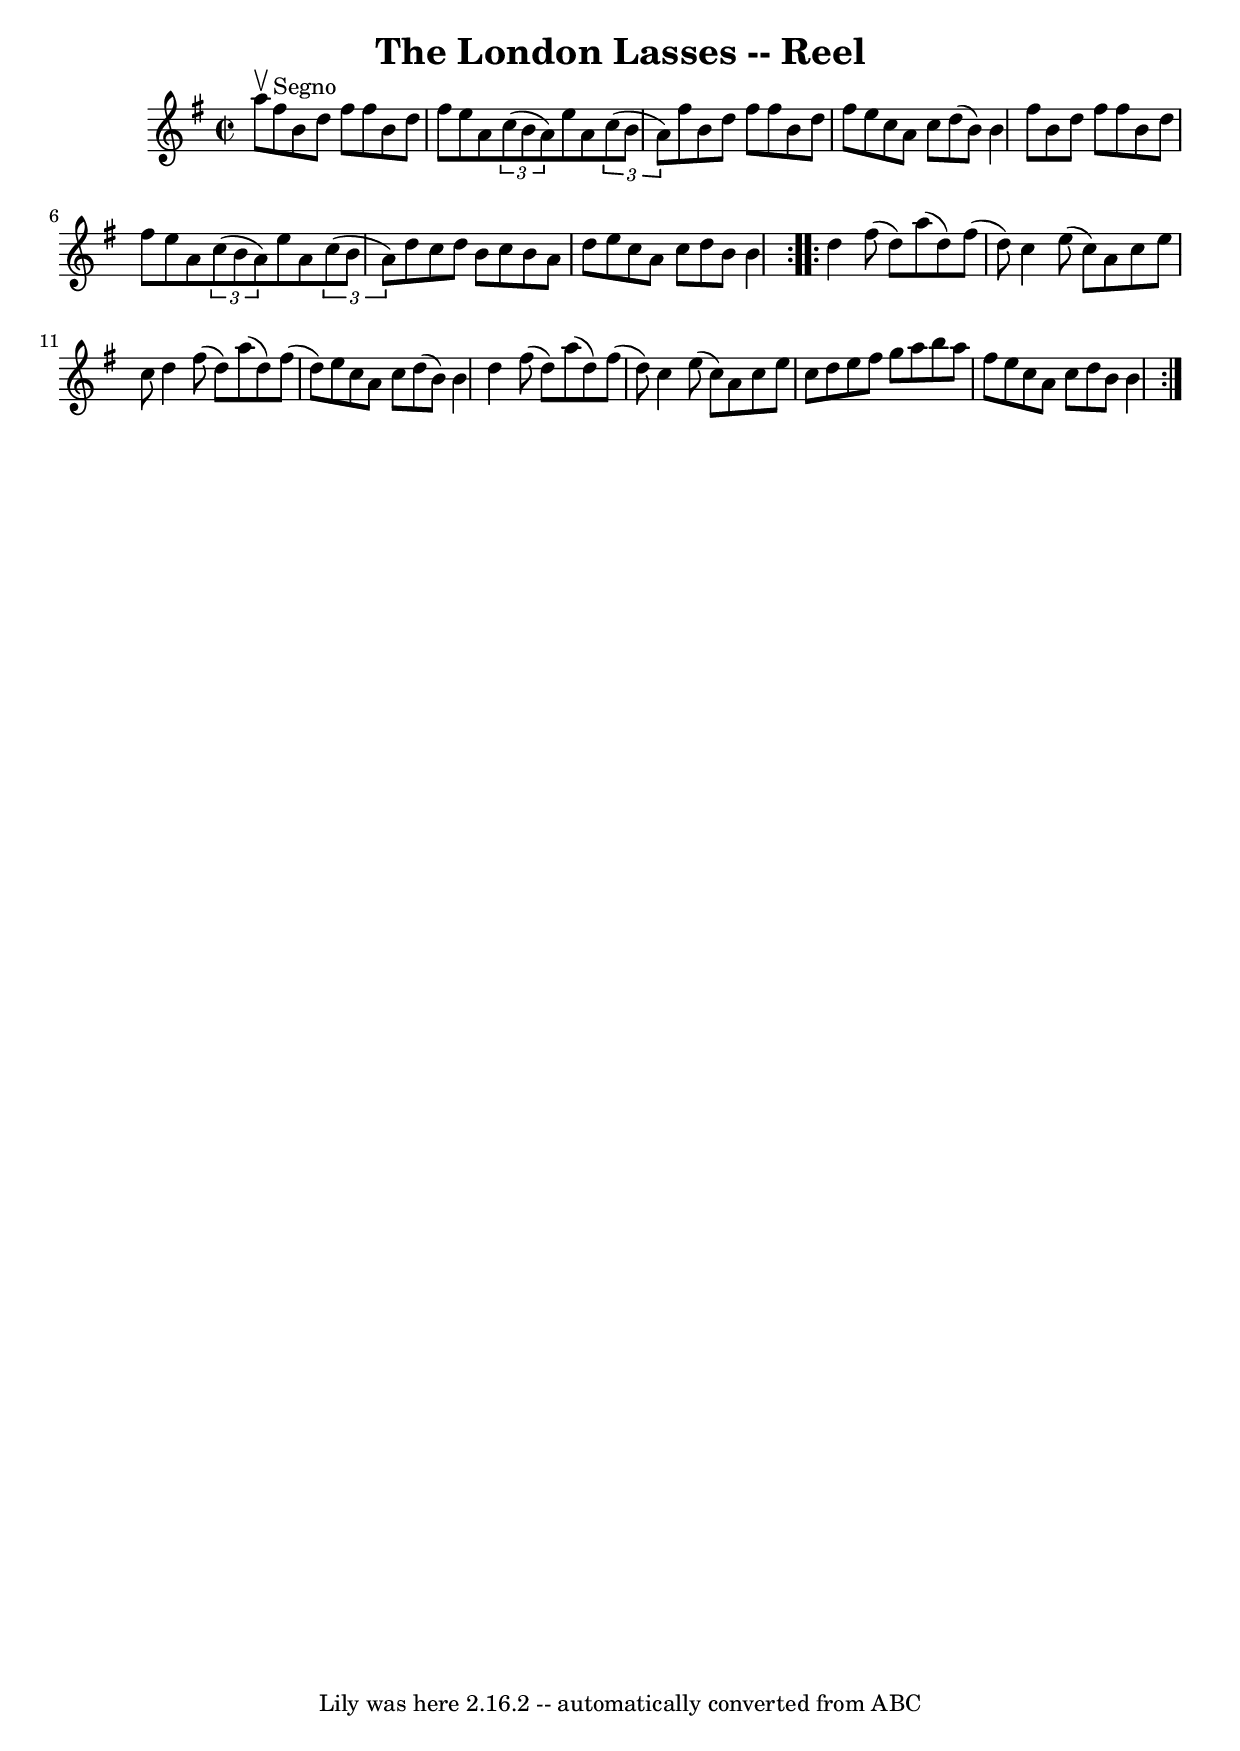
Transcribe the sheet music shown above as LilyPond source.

\version "2.16.2"
\include "Mammoth.ily"
\header {
  %% book = "Ryan's Mammoth Collection"
  crossRefNumber = "1"
  footnotes = "\\\\213\\\\This sounds better with 2 sharps (one in the book)"
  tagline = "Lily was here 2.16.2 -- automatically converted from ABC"
  title = "The London Lasses -- Reel"

}
voicedefault =  {



  \repeat volta 2 {

    \override Staff.TimeSignature #'style = #'C
    \time 2/2 
    \key b \phrygian
    a''8^\upbow   |
    fis''8^"Segno" b'8 
    d''8 fis''8 fis''8 b'8 d''8 fis''8    |
    e''8 a'8  
    \times 2/3 { c''8 (b'8 a'8) 
	       } e''8 a'8    \times 2/3 {   
		 c''8 (b'8 a'8) 
	       }   |
    fis''8 b'8 d''8 fis''8    
    fis''8 b'8 d''8 fis''8    |
    e''8 c''8 a'8 c''8    
    d''8 (b'8) b'4    |
    fis''8 b'8 d''8 fis''8    
    fis''8 b'8 d''8 fis''8    |
    e''8 a'8    \times 2/3 {   
      c''8 (b'8 a'8) 
    } e''8 a'8    \times 2/3 { c''8 (b'8 a'8  
			) 
			     }   |
    d''8 c''8 d''8 b'8 c''8 b'8 a'8 d''8    
    |
    e''8 c''8 a'8 c''8 d''8 b'8 b'4    
  }     

  \repeat volta 2 {
    d''4 fis''8 (d''8) a''8 (d''8) fis''8 (
    d''8)   |
    c''4 e''8 (c''8) a'8 c''8 e''8 c''8  
    |
    d''4 fis''8 (d''8) a''8 (d''8) fis''8 (d''8)   |
    e''8 c''8 a'8 c''8 d''8 (b'8) b'4    
    |
    d''4 fis''8 (d''8) a''8 (d''8) fis''8 (d''8)   |
    c''4 e''8 (c''8) a'8 c''8 e''8 c''8    
    |
    d''8 e''8 fis''8 g''8 a''8 b''8 a''8 fis''8    
    |
    e''8 c''8 a'8 c''8 d''8 b'8 b'4            
  }   

}

\score{
  <<

    \context Staff="default"
    {
      \voicedefault 
      
    }

  >>
  \layout {
    
  }
  \midi {
  }

}
